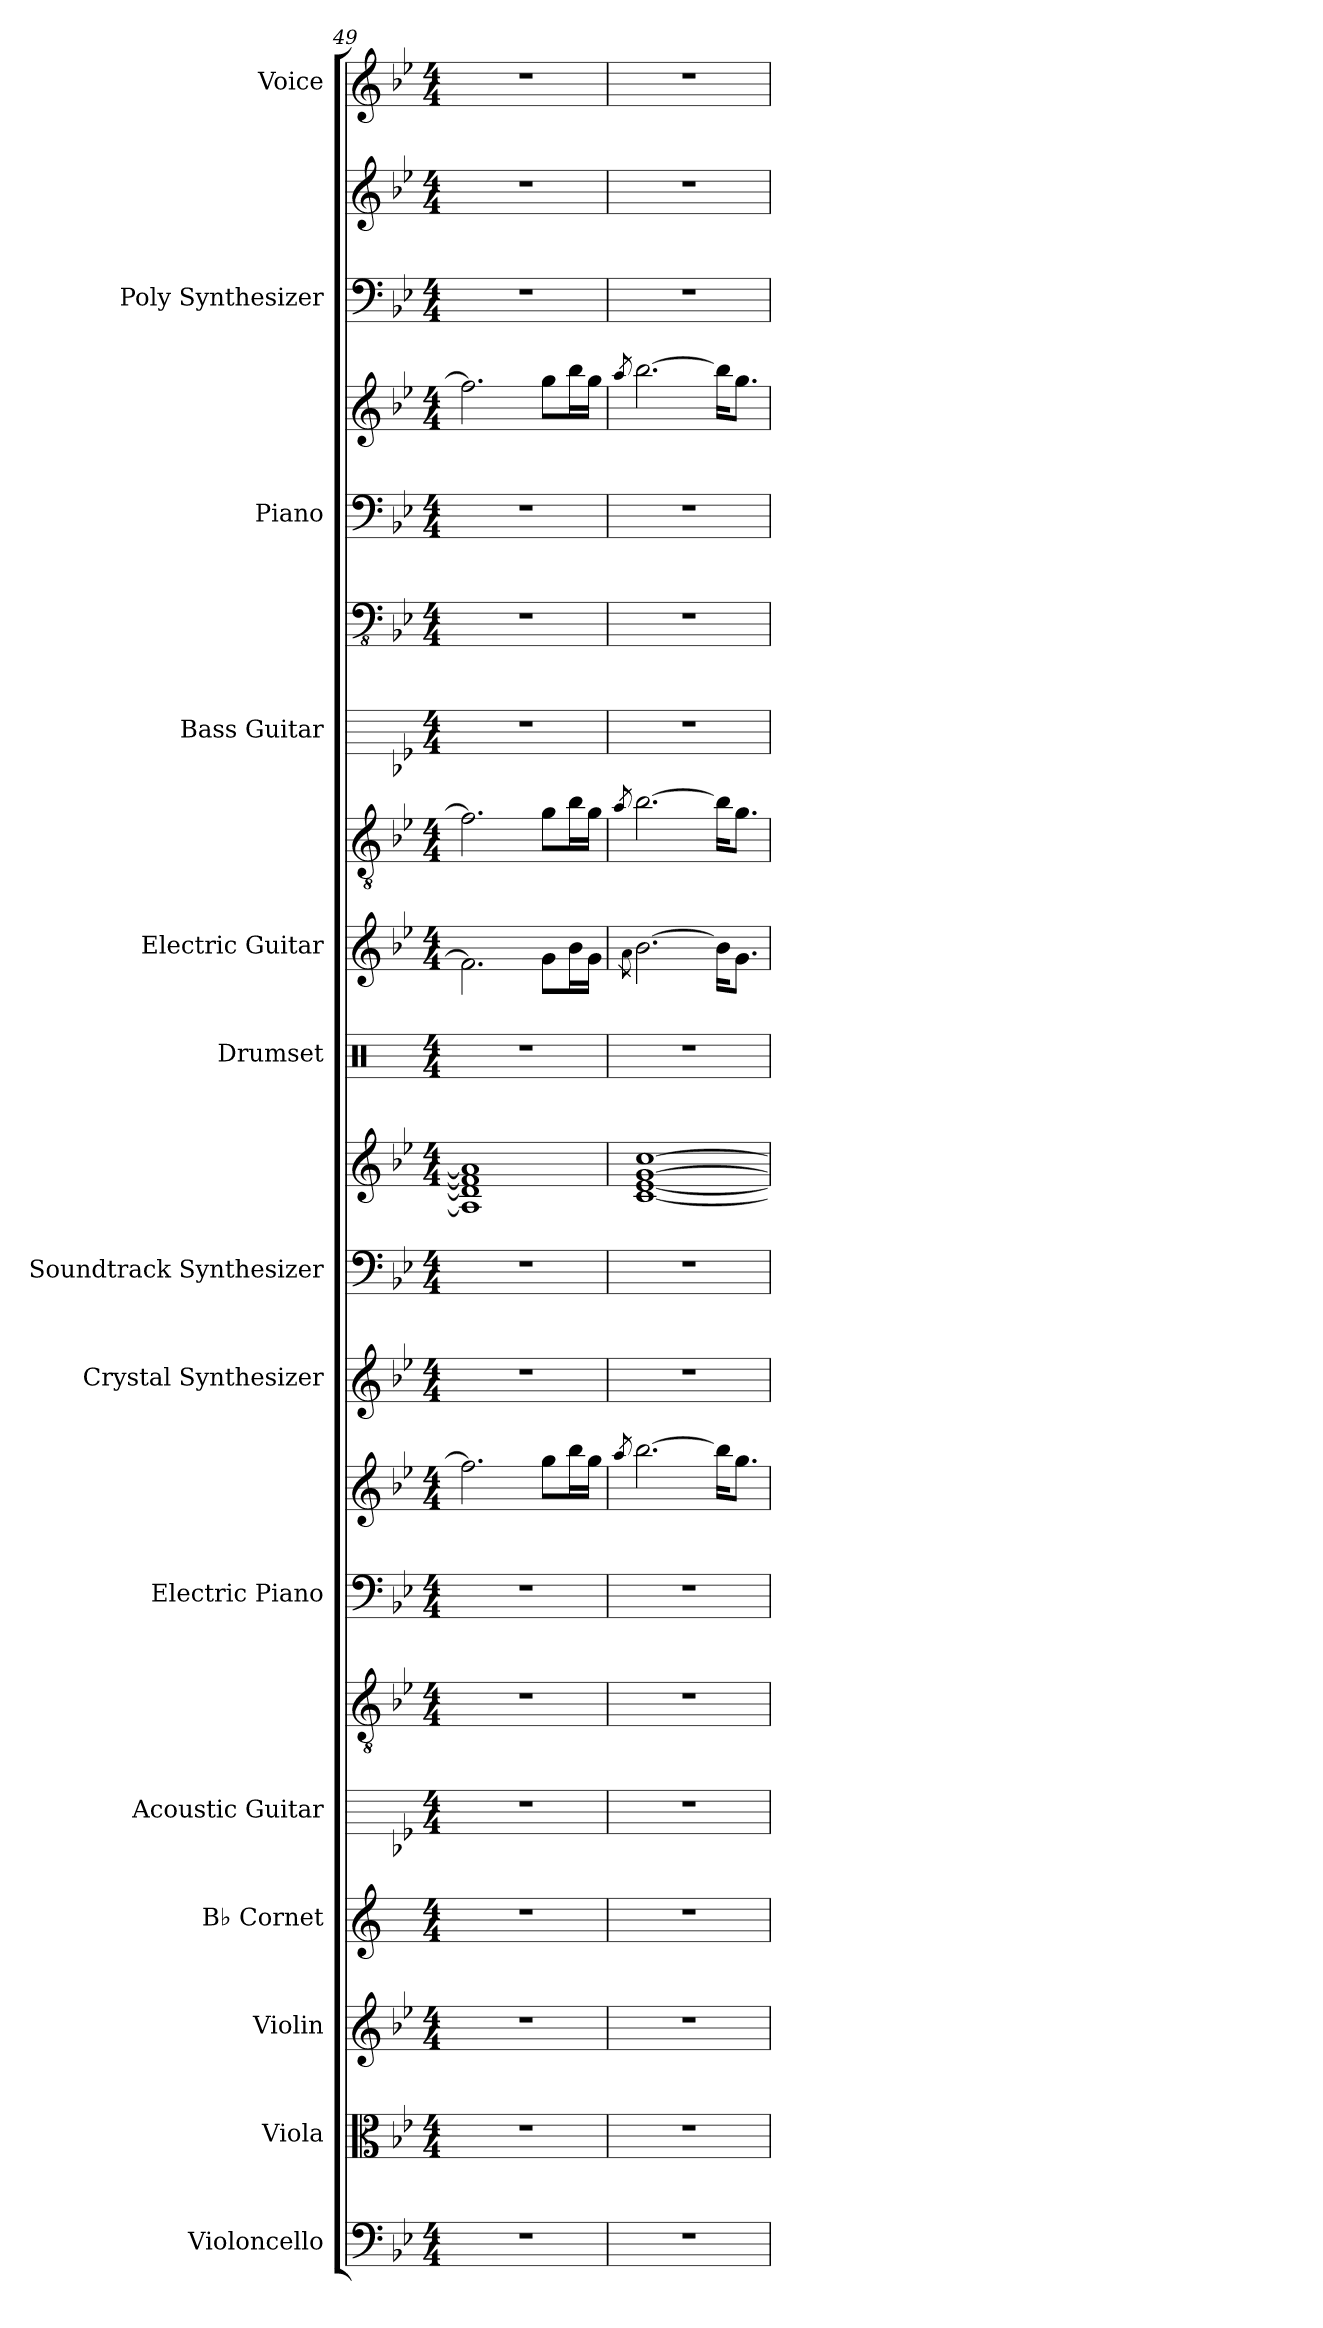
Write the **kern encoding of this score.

**kern	**kern	**kern	**kern	**kern	**kern	**kern	**kern	**kern	**kern	**kern	**kern	**kern	**kern	**kern	**kern	**kern	**kern	**kern	**kern	**kern
*part14	*part13	*part12	*part11	*part10	*part10	*part9	*part9	*part8	*part7	*part7	*part6	*part5	*part5	*part4	*part4	*part3	*part3	*part2	*part2	*part1
*staff21	*staff20	*staff19	*staff18	*staff17	*staff16	*staff15	*staff14	*staff13	*staff12	*staff11	*staff10	*staff9	*staff8	*staff7	*staff6	*staff5	*staff4	*staff3	*staff2	*staff1
*I"Violoncello	*I"Viola	*I"Violin	*I"B♭ Cornet	*I"Acoustic Guitar	*	*I"Electric Piano	*	*I"Crystal Synthesizer	*I"Soundtrack Synthesizer	*	*I"Drumset	*I"Electric Guitar	*	*I"Bass Guitar	*	*I"Piano	*	*I"Poly Synthesizer	*	*I"Voice
*I'Vc.	*I'Vla.	*I'Vln.	*I'B♭ Cnt.	*I'Guit.	*	*I'El. Pno.	*	*I'Synth.	*I'Synth.	*	*I'Drs.	*I'El. Guit.	*	*I'B. Guit.	*	*I'Pno.	*	*I'Synth.	*	*I'Vo.
!!LO:PB:g=z
*clefF4	*clefC3	*clefG2	*clefG2	*	*clefGv2	*clefF4	*clefG2	*clefG2	*clefF4	*clefG2	*clefX	*	*clefGv2	*	*clefFv4	*clefF4	*clefG2	*clefF4	*clefG2	*clefG2
*	*	*	*ITrd1c2	*	*	*	*	*	*	*	*	*	*	*	*	*	*	*	*	*
*k[b-e-]	*k[b-e-]	*k[b-e-]	*k[b-e-]	*k[b-e-]	*k[b-e-]	*k[b-e-]	*k[b-e-]	*k[b-e-]	*k[b-e-]	*k[b-e-]	*k[]	*k[b-e-]	*k[b-e-]	*k[b-e-]	*k[b-e-]	*k[b-e-]	*k[b-e-]	*k[b-e-]	*k[b-e-]	*k[b-e-]
*M4/4	*M4/4	*M4/4	*M4/4	*M4/4	*M4/4	*M4/4	*M4/4	*M4/4	*M4/4	*M4/4	*M4/4	*M4/4	*M4/4	*M4/4	*M4/4	*M4/4	*M4/4	*M4/4	*M4/4	*M4/4
=49	=49	=49	=49	=49	=49	=49	=49	=49	=49	=49	=49	=49	=49	=49	=49	=49	=49	=49	=49	=49
1r	1r	1r	1r	1r	1r	1r	2.ff\]	1r	1r	1A] 1d] 1f] 1a]	1r	2.f\]	2.f\]	1r	1r	1r	2.ff\]	1r	1r	1r
.	.	.	.	.	.	.	8gg\L	.	.	.	.	8g\L	8g\L	.	.	.	8gg\L	.	.	.
.	.	.	.	.	.	.	16bb-\L	.	.	.	.	16b-\L	16b-\L	.	.	.	16bb-\L	.	.	.
.	.	.	.	.	.	.	16gg\JJ	.	.	.	.	16g\JJ	16g\JJ	.	.	.	16gg\JJ	.	.	.
=50	=50	=50	=50	=50	=50	=50	=50	=50	=50	=50	=50	=50	=50	=50	=50	=50	=50	=50	=50	=50
.	.	.	.	.	.	.	8qaa/	.	.	.	.	8qa\	8qa/	.	.	.	8qaa/	.	.	.
1r	1r	1r	1r	1r	1r	1r	[2.bb-\	1r	1r	[1c [1e- [1g [1cc	1r	[2.b-\	[2.b-\	1r	1r	1r	[2.bb-\	1r	1r	1r
.	.	.	.	.	.	.	16bb-\KL]	.	.	.	.	16b-\KL]	16b-\KL]	.	.	.	16bb-\KL]	.	.	.
.	.	.	.	.	.	.	8.gg\J	.	.	.	.	8.g\J	8.g\J	.	.	.	8.gg\J	.	.	.
=	=	=	=	=	=	=	=	=	=	=	=	=	=	=	=	=	=	=	=	=
*-	*-	*-	*-	*-	*-	*-	*-	*-	*-	*-	*-	*-	*-	*-	*-	*-	*-	*-	*-	*-
